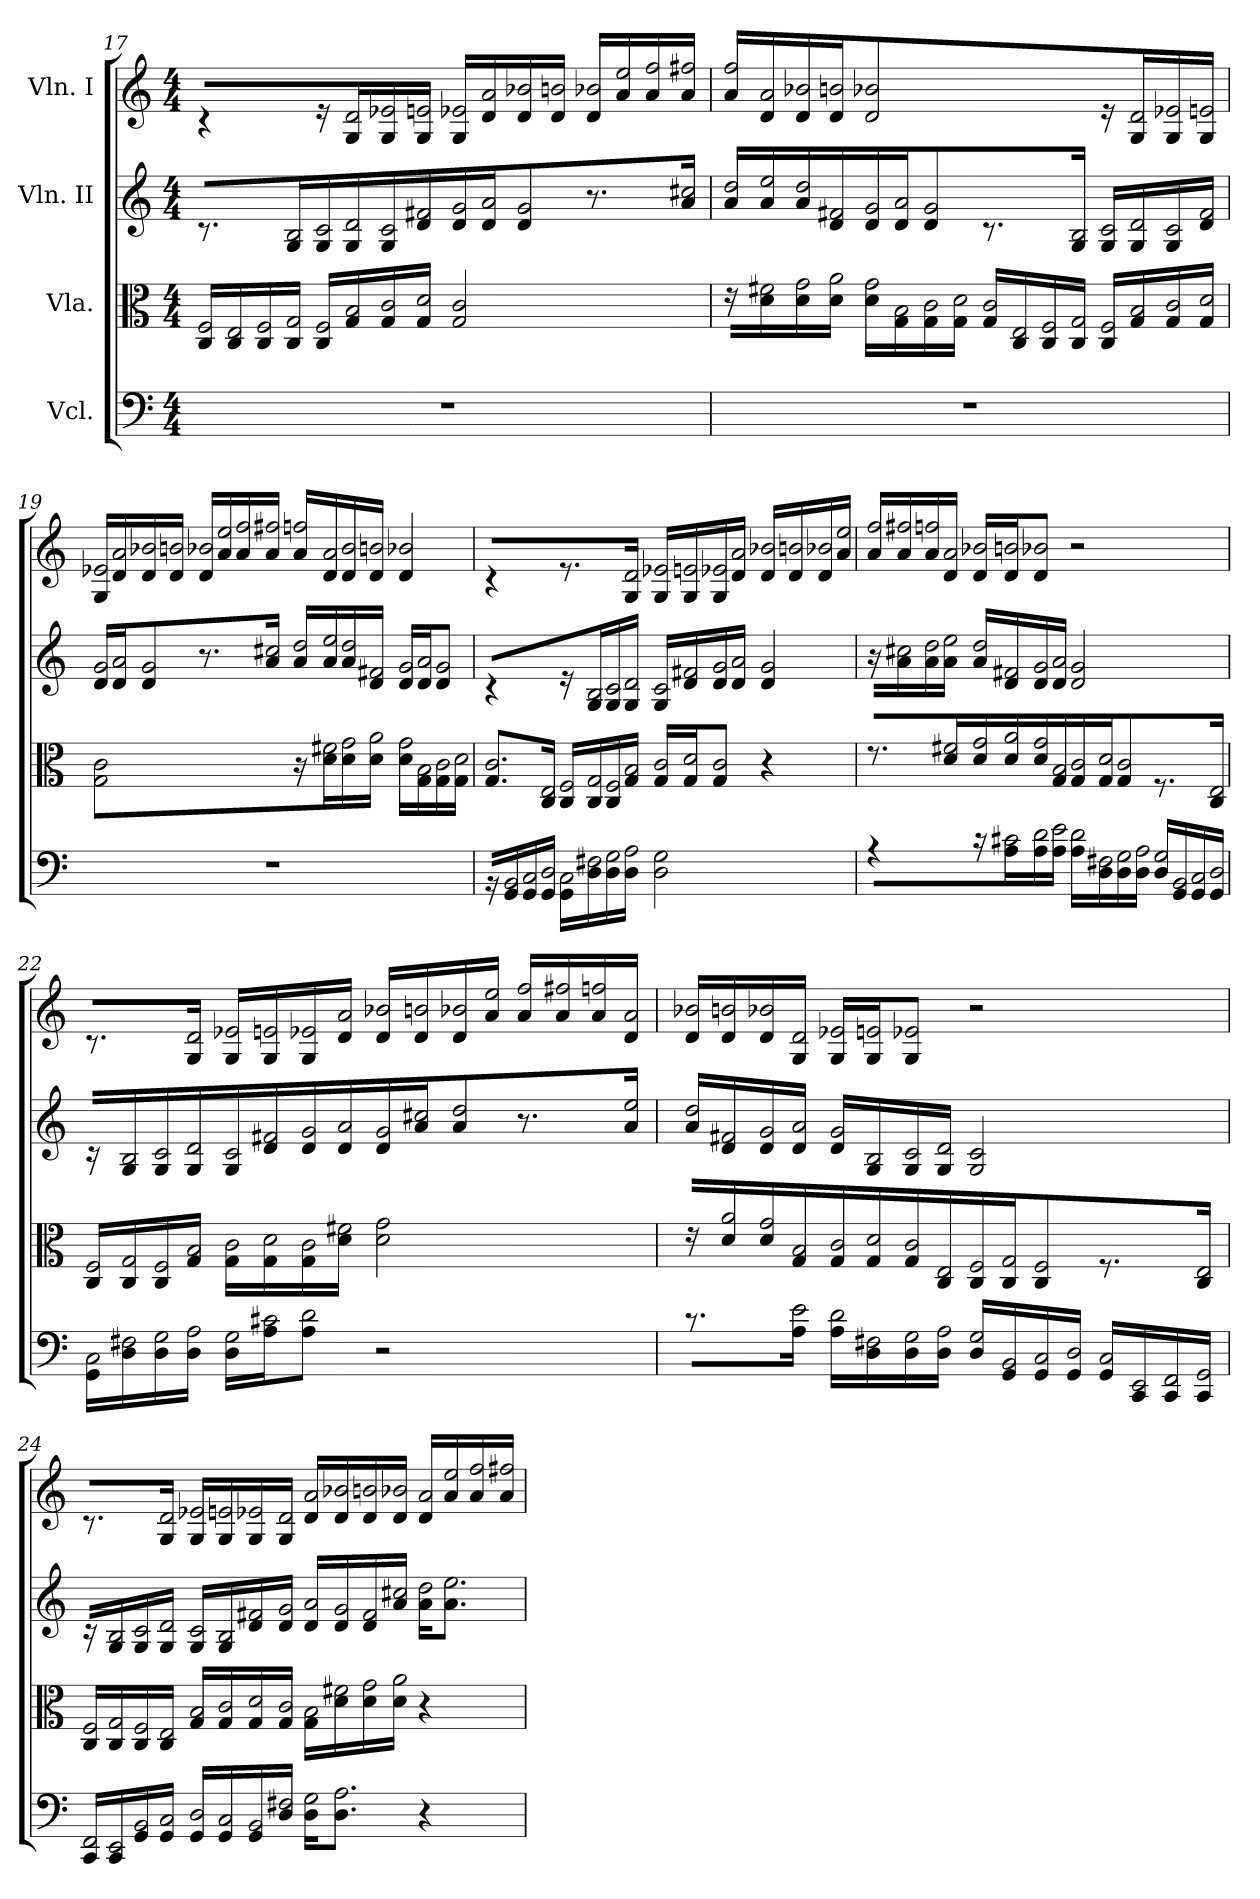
**kern	**kern	**kern	**kern
*part4	*part3	*part2	*part1
*staff4	*staff3	*staff2	*staff1
*I"Vcl.	*I"Vla.	*I"Vln. II	*I"Vln. I
*clefF4	*clefC3	*clefG2	*clefG2
*k[]	*k[]	*k[]	*k[]
*C:	*C:	*C:	*C:
*M4/4	*M4/4	*M4/4	*M4/4
=17	=17	=17	=17
!	!LO:N:n=2:head=open	!	!
1r	16C 16FLL	8.r	4r
!	!LO:N:n=2:head=open	!	!
.	16C 16E	.	.
!	!LO:N:n=2:head=open	!	!
.	16C 16F	.	.
!	!LO:N:n=2:head=open	!LO:N:n=2:head=open	!
.	16C 16GJJ	16G 16BJJ	.
!	!LO:N:n=2:head=open	!LO:N:n=2:head=open	!
.	16C 16FLL	16G 16cLL	16r
!	!LO:N:n=2:head=open	!LO:N:n=2:head=open	!LO:N:n=2:head=open
.	16G 16B	16G 16d	16G 16d
!	!LO:N:n=2:head=open	!LO:N:n=2:head=open	!LO:N:n=2:head=open
.	16G 16c	16G 16c	16G 16e-X
!	!LO:N:n=2:head=open	!LO:N:n=2:head=open	!LO:N:n=2:head=open
.	16G 16dJJ	16d 16f#XJJ	16G 16enJJ
!	!LO:N:n=2:head=open	!LO:N:n=2:head=open	!LO:N:n=2:head=open
.	2G 2c	16d 16gLL	16G 16e-XLL
!	!	!LO:N:n=2:head=open	!LO:N:n=2:head=open
.	.	16d 16aJ	16d 16a
!	!	!LO:N:n=2:head=open	!LO:N:n=2:head=open
.	.	8d 8gJ	16d 16b-X
!	!	!	!LO:N:n=2:head=open
.	.	.	16d 16bnJJ
!	!	!	!LO:N:n=2:head=open
.	.	8.r	16d 16b-XLL
!	!	!	!LO:N:n=2:head=open
.	.	.	16a 16ee
!	!	!	!LO:N:n=2:head=open
.	.	.	16a 16ff
!	!	!LO:N:n=2:head=open	!LO:N:n=2:head=open
.	.	16a 16cc#XJJ	16a 16ff#XJJ
=18	=18	=18	=18
!	!	!LO:N:n=2:head=open	!LO:N:n=2:head=open
1r	16r	16a 16ddLL	16a 16ffLL
!	!LO:N:n=2:head=open	!LO:N:n=2:head=open	!LO:N:n=2:head=open
.	16d 16f#X	16a 16ee	16d 16a
!	!LO:N:n=2:head=open	!LO:N:n=2:head=open	!LO:N:n=2:head=open
.	16d 16g	16a 16dd	16d 16b-X
!	!LO:N:n=2:head=open	!LO:N:n=2:head=open	!LO:N:n=2:head=open
.	16d 16aJJ	16d 16f#XJJ	16d 16bnJJ
!	!LO:N:n=2:head=open	!LO:N:n=2:head=open	!LO:N:n=2:head=open
.	16d 16gLL	16d 16gLL	2d 2b-X
!	!LO:N:n=2:head=open	!LO:N:n=2:head=open	!
.	16G 16B	16d 16aJ	.
!	!LO:N:n=2:head=open	!LO:N:n=2:head=open	!
.	16G 16c	8d 8gJ	.
!	!LO:N:n=2:head=open	!	!
.	16G 16dJJ	.	.
!	!LO:N:n=2:head=open	!	!
.	16G 16cLL	8.r	.
!	!LO:N:n=2:head=open	!	!
.	16C 16E	.	.
!	!LO:N:n=2:head=open	!	!
.	16C 16F	.	.
!	!LO:N:n=2:head=open	!LO:N:n=2:head=open	!
.	16C 16GJJ	16G 16BJJ	.
!	!LO:N:n=2:head=open	!LO:N:n=2:head=open	!
.	16C 16FLL	16G 16cLL	16r
!	!LO:N:n=2:head=open	!LO:N:n=2:head=open	!LO:N:n=2:head=open
.	16G 16B	16G 16d	16G 16d
!	!LO:N:n=2:head=open	!LO:N:n=2:head=open	!LO:N:n=2:head=open
.	16G 16c	16G 16c	16G 16e-X
!	!LO:N:n=2:head=open	!LO:N:n=2:head=open	!LO:N:n=2:head=open
.	16G 16dJJ	16d 16f#JJ	16G 16enJJ
=19	=19	=19	=19
!	!LO:N:n=2:head=open	!LO:N:n=2:head=open	!LO:N:n=2:head=open
1r	2G 2c	16d 16gLL	16G 16e-XLL
!	!	!LO:N:n=2:head=open	!LO:N:n=2:head=open
.	.	16d 16aJ	16d 16a
!	!	!LO:N:n=2:head=open	!LO:N:n=2:head=open
.	.	8d 8gJ	16d 16b-X
!	!	!	!LO:N:n=2:head=open
.	.	.	16d 16bnJJ
!	!	!	!LO:N:n=2:head=open
.	.	8.r	16d 16b-XLL
!	!	!	!LO:N:n=2:head=open
.	.	.	16a 16ee
!	!	!	!LO:N:n=2:head=open
.	.	.	16a 16ff
!	!	!LO:N:n=2:head=open	!LO:N:n=2:head=open
.	.	16a 16cc#XJJ	16a 16ff#XJJ
!	!	!LO:N:n=2:head=open	!LO:N:n=2:head=open
.	16r	16a 16ddLL	16a 16ffnLL
!	!LO:N:n=2:head=open	!LO:N:n=2:head=open	!LO:N:n=2:head=open
.	16d 16f#X	16a 16ee	16d 16a
!	!LO:N:n=2:head=open	!LO:N:n=2:head=open	!LO:N:n=2:head=open
.	16d 16g	16a 16dd	16d 16b-
!	!LO:N:n=2:head=open	!LO:N:n=2:head=open	!LO:N:n=2:head=open
.	16d 16aJJ	16d 16f#XJJ	16d 16bnJJ
!	!LO:N:n=2:head=open	!LO:N:n=2:head=open	!LO:N:n=2:head=open
.	16d 16gLL	16d 16gLL	4d 4b-X
!	!LO:N:n=2:head=open	!LO:N:n=2:head=open	!
.	16G 16B	16d 16aJ	.
!	!LO:N:n=2:head=open	!LO:N:n=2:head=open	!
.	16G 16c	8d 8gJ	.
!	!LO:N:n=2:head=open	!	!
.	16G 16dJJ	.	.
=20	=20	=20	=20
!	!LO:N:n=2:head=open	!	!
16r	8.G 8.cL	4r	4r
!LO:N:n=2:head=open	!	!	!
16GG 16BB	.	.	.
!LO:N:n=2:head=open	!	!	!
16GG 16C	.	.	.
!LO:N:n=2:head=open	!LO:N:n=2:head=open	!	!
16GG 16DJJ	16C 16EJk	.	.
!LO:N:n=2:head=open	!LO:N:n=2:head=open	!	!
16GG 16CLL	16C 16FLL	16r	8.r
!LO:N:n=2:head=open	!LO:N:n=2:head=open	!LO:N:n=2:head=open	!
16D 16F#X	16C 16G	16G 16B	.
!LO:N:n=2:head=open	!LO:N:n=2:head=open	!LO:N:n=2:head=open	!
16D 16G	16C 16F	16G 16c	.
!LO:N:n=2:head=open	!LO:N:n=2:head=open	!LO:N:n=2:head=open	!LO:N:n=2:head=open
16D 16AJJ	16G 16BJJ	16G 16dJJ	16G 16dJJ
!LO:N:n=2:head=open	!LO:N:n=2:head=open	!LO:N:n=2:head=open	!LO:N:n=2:head=open
2D 2G	16G 16cLL	16G 16cLL	16G 16e-XLL
!	!LO:N:n=2:head=open	!LO:N:n=2:head=open	!LO:N:n=2:head=open
.	16G 16dJ	16d 16f#X	16G 16en
!	!LO:N:n=2:head=open	!LO:N:n=2:head=open	!LO:N:n=2:head=open
.	8G 8cJ	16d 16g	16G 16e-X
!	!	!LO:N:n=2:head=open	!LO:N:n=2:head=open
.	.	16d 16aJJ	16d 16aJJ
!	!	!LO:N:n=2:head=open	!LO:N:n=2:head=open
.	4r	4d 4g	16d 16b-XLL
!	!	!	!LO:N:n=2:head=open
.	.	.	16d 16bn
!	!	!	!LO:N:n=2:head=open
.	.	.	16d 16b-X
!	!	!	!LO:N:n=2:head=open
.	.	.	16a 16eeJJ
=21	=21	=21	=21
!	!	!	!LO:N:n=2:head=open
4r	8.r	16r	16a 16ffLL
!	!	!LO:N:n=2:head=open	!LO:N:n=2:head=open
.	.	16a 16cc#X	16a 16ff#X
!	!	!LO:N:n=2:head=open	!LO:N:n=2:head=open
.	.	16a 16dd	16a 16ffn
!	!LO:N:n=2:head=open	!LO:N:n=2:head=open	!LO:N:n=2:head=open
.	16d 16f#XJJ	16a 16eeJJ	16d 16aJJ
!	!LO:N:n=2:head=open	!LO:N:n=2:head=open	!LO:N:n=2:head=open
16r	16d 16gLL	16a 16ddLL	16d 16b-XLL
!LO:N:n=2:head=open	!LO:N:n=2:head=open	!LO:N:n=2:head=open	!LO:N:n=2:head=open
16A 16c#X	16d 16a	16d 16f#X	16d 16bnJ
!LO:N:n=2:head=open	!LO:N:n=2:head=open	!LO:N:n=2:head=open	!LO:N:n=2:head=open
16A 16d	16d 16g	16d 16g	8d 8b-XJ
!LO:N:n=2:head=open	!LO:N:n=2:head=open	!LO:N:n=2:head=open	!
16A 16eJJ	16G 16BJJ	16d 16aJJ	.
!LO:N:n=2:head=open	!LO:N:n=2:head=open	!LO:N:n=2:head=open	!
16A 16dLL	16G 16cLL	2d 2g	2r
!LO:N:n=2:head=open	!LO:N:n=2:head=open	!	!
16D 16F#X	16G 16dJ	.	.
!LO:N:n=2:head=open	!LO:N:n=2:head=open	!	!
16D 16G	8G 8cJ	.	.
!LO:N:n=2:head=open	!	!	!
16D 16AJJ	.	.	.
!LO:N:n=2:head=open	!	!	!
16D 16GLL	8.r	.	.
!LO:N:n=2:head=open	!	!	!
16GG 16BB	.	.	.
!LO:N:n=2:head=open	!	!	!
16GG 16C	.	.	.
!LO:N:n=2:head=open	!LO:N:n=2:head=open	!	!
16GG 16DJJ	16C 16EJJ	.	.
=22	=22	=22	=22
!LO:N:n=2:head=open	!LO:N:n=2:head=open	!	!
16GG 16CLL	16C 16FLL	16r	8.r
!LO:N:n=2:head=open	!LO:N:n=2:head=open	!LO:N:n=2:head=open	!
16D 16F#X	16C 16G	16G 16B	.
!LO:N:n=2:head=open	!LO:N:n=2:head=open	!LO:N:n=2:head=open	!
16D 16G	16C 16F	16G 16c	.
!LO:N:n=2:head=open	!LO:N:n=2:head=open	!LO:N:n=2:head=open	!LO:N:n=2:head=open
16D 16AJJ	16G 16BJJ	16G 16dJJ	16G 16dJJ
!LO:N:n=2:head=open	!LO:N:n=2:head=open	!LO:N:n=2:head=open	!LO:N:n=2:head=open
16D 16GLL	16G 16cLL	16G 16cLL	16G 16e-XLL
!LO:N:n=2:head=open	!LO:N:n=2:head=open	!LO:N:n=2:head=open	!LO:N:n=2:head=open
16A 16c#XJ	16G 16d	16d 16f#X	16G 16en
!LO:N:n=2:head=open	!LO:N:n=2:head=open	!LO:N:n=2:head=open	!LO:N:n=2:head=open
8A 8dJ	16G 16c	16d 16g	16G 16e-X
!	!LO:N:n=2:head=open	!LO:N:n=2:head=open	!LO:N:n=2:head=open
.	16d 16f#XJJ	16d 16aJJ	16d 16aJJ
!	!LO:N:n=2:head=open	!LO:N:n=2:head=open	!LO:N:n=2:head=open
2r	2d 2g	16d 16gLL	16d 16b-XLL
!	!	!LO:N:n=2:head=open	!LO:N:n=2:head=open
.	.	16a 16cc#XJ	16d 16bn
!	!	!LO:N:n=2:head=open	!LO:N:n=2:head=open
.	.	8a 8ddJ	16d 16b-X
!	!	!	!LO:N:n=2:head=open
.	.	.	16a 16eeJJ
!	!	!	!LO:N:n=2:head=open
.	.	8.r	16a 16ffLL
!	!	!	!LO:N:n=2:head=open
.	.	.	16a 16ff#X
!	!	!	!LO:N:n=2:head=open
.	.	.	16a 16ffn
!	!	!LO:N:n=2:head=open	!LO:N:n=2:head=open
.	.	16a 16eeJJ	16d 16aJJ
=23	=23	=23	=23
!	!	!LO:N:n=2:head=open	!LO:N:n=2:head=open
8.r	16r	16a 16ddLL	16d 16b-XLL
!	!LO:N:n=2:head=open	!LO:N:n=2:head=open	!LO:N:n=2:head=open
.	16d 16a	16d 16f#X	16d 16bn
!	!LO:N:n=2:head=open	!LO:N:n=2:head=open	!LO:N:n=2:head=open
.	16d 16g	16d 16g	16d 16b-X
!LO:N:n=2:head=open	!LO:N:n=2:head=open	!LO:N:n=2:head=open	!LO:N:n=2:head=open
16A 16eJJ	16G 16BJJ	16d 16aJJ	16G 16dJJ
!LO:N:n=2:head=open	!LO:N:n=2:head=open	!LO:N:n=2:head=open	!LO:N:n=2:head=open
16A 16dLL	16G 16cLL	16d 16gLL	16G 16e-XLL
!LO:N:n=2:head=open	!LO:N:n=2:head=open	!LO:N:n=2:head=open	!LO:N:n=2:head=open
16D 16F#X	16G 16d	16G 16B	16G 16enJ
!LO:N:n=2:head=open	!LO:N:n=2:head=open	!LO:N:n=2:head=open	!LO:N:n=2:head=open
16D 16G	16G 16c	16G 16c	8G 8e-XJ
!LO:N:n=2:head=open	!LO:N:n=2:head=open	!LO:N:n=2:head=open	!
16D 16AJJ	16C 16EJJ	16G 16dJJ	.
!LO:N:n=2:head=open	!LO:N:n=2:head=open	!LO:N:n=2:head=open	!
16D 16GLL	16C 16FLL	2G 2c	2r
!LO:N:n=2:head=open	!LO:N:n=2:head=open	!	!
16GG 16BB	16C 16GJ	.	.
!LO:N:n=2:head=open	!LO:N:n=2:head=open	!	!
16GG 16C	8C 8FJ	.	.
!LO:N:n=2:head=open	!	!	!
16GG 16DJJ	.	.	.
!LO:N:n=2:head=open	!	!	!
16GG 16CLL	8.r	.	.
!LO:N:n=2:head=open	!	!	!
16CC 16EE	.	.	.
!LO:N:n=2:head=open	!	!	!
16CC 16FF	.	.	.
!LO:N:n=2:head=open	!LO:N:n=2:head=open	!	!
16CC 16GGJJ	16C 16EJJ	.	.
=24	=24	=24	=24
!LO:N:n=2:head=open	!LO:N:n=2:head=open	!	!
16CC 16FFLL	16C 16FLL	16r	8.r
!LO:N:n=2:head=open	!LO:N:n=2:head=open	!LO:N:n=2:head=open	!
16CC 16EE	16C 16G	16G 16B	.
!LO:N:n=2:head=open	!LO:N:n=2:head=open	!LO:N:n=2:head=open	!
16GG 16BB	16C 16F	16G 16c	.
!LO:N:n=2:head=open	!LO:N:n=2:head=open	!LO:N:n=2:head=open	!LO:N:n=2:head=open
16GG 16CJJ	16C 16EJJ	16G 16dJJ	16G 16dJJ
!LO:N:n=2:head=open	!LO:N:n=2:head=open	!LO:N:n=2:head=open	!LO:N:n=2:head=open
16GG 16DLL	16G 16BLL	16G 16cLL	16G 16e-XLL
!LO:N:n=2:head=open	!LO:N:n=2:head=open	!LO:N:n=2:head=open	!LO:N:n=2:head=open
16GG 16C	16G 16c	16G 16B	16G 16en
!LO:N:n=2:head=open	!LO:N:n=2:head=open	!LO:N:n=2:head=open	!LO:N:n=2:head=open
16GG 16BB	16G 16d	16d 16f#X	16G 16e-X
!LO:N:n=2:head=open	!LO:N:n=2:head=open	!LO:N:n=2:head=open	!LO:N:n=2:head=open
16D 16F#XJJ	16G 16cJJ	16d 16gJJ	16G 16dJJ
!LO:N:n=2:head=open	!LO:N:n=2:head=open	!LO:N:n=2:head=open	!LO:N:n=2:head=open
16D 16GKL	16G 16BLL	16d 16aLL	16d 16aLL
!LO:N:n=2:head=open	!LO:N:n=2:head=open	!LO:N:n=2:head=open	!LO:N:n=2:head=open
8.D 8.AJ	16d 16f#X	16d 16g	16d 16b-X
!	!LO:N:n=2:head=open	!LO:N:n=2:head=open	!LO:N:n=2:head=open
.	16d 16g	16d 16f#	16d 16bn
!	!LO:N:n=2:head=open	!LO:N:n=2:head=open	!LO:N:n=2:head=open
.	16d 16aJJ	16a 16cc#XJJ	16d 16b-XJJ
!	!	!LO:N:n=2:head=open	!LO:N:n=2:head=open
4r	4r	16a 16ddKL	16d 16aLL
!	!	!LO:N:n=2:head=open	!LO:N:n=2:head=open
.	.	8.a 8.eeJ	16a 16ee
!	!	!	!LO:N:n=2:head=open
.	.	.	16a 16ff
!	!	!	!LO:N:n=2:head=open
.	.	.	16a 16ff#XJJ
=	=	=	=
*-	*-	*-	*-
